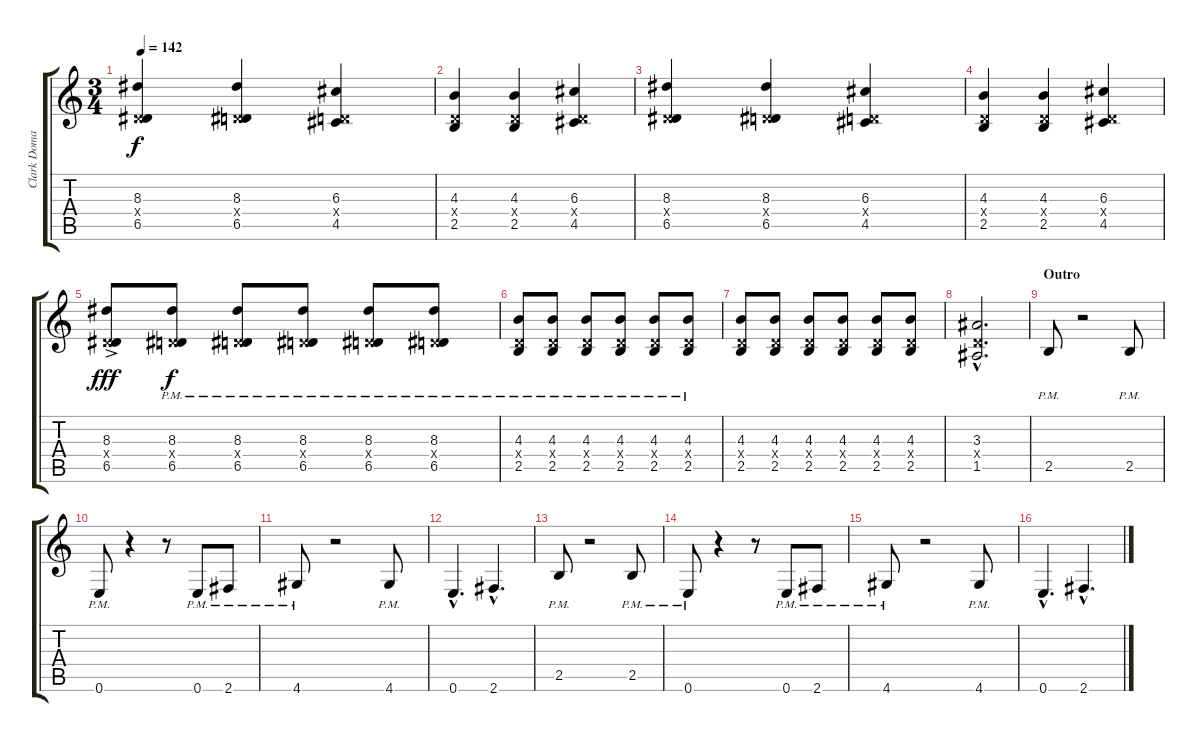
\track ("Clark Domae" "Clark Doma") {instrument electricguitarclean}
\staff {score tabs}
\tuning (E4 B3 G3 D3 A2 E2) {hide}
\ts (3 4)
\tempo 142
\clef g2
\ks c
(8.3 0.4{x} 6.5).4{dy f} (8.3 0.4{x} 6.5).4 (6.3 0.4{x} 4.5).4 |
(4.3 0.4{x} 2.5).4 (4.3 0.4{x} 2.5).4 (6.3 0.4{x} 4.5).4 |
(8.3 0.4{x} 6.5).4 (8.3 0.4{x} 6.5).4 (6.3 0.4{x} 4.5).4 |
(4.3 0.4{x} 2.5).4 (4.3 0.4{x} 2.5).4 (6.3 0.4{x} 4.5).4 |
(8.3 0.4{x} 6.5{ac}).8{dy fff} (8.3{pm} 0.4{x} 6.5{pm}).8{dy f} (8.3{pm} 0.4{x} 6.5{pm}).8 (8.3{pm} 0.4{x} 6.5{pm}).8 (8.3{pm} 0.4{x} 6.5{pm}).8 (8.3{pm} 0.4{x} 6.5{pm}).8 |
(4.3{pm} 0.4{x} 2.5{pm}).8 (4.3{pm} 0.4{x} 2.5{pm}).8 (4.3{pm} 0.4{x} 2.5{pm}).8 (4.3{pm} 0.4{x} 2.5{pm}).8 (4.3{pm} 0.4{x} 2.5{pm}).8 (4.3{pm} 0.4{x} 2.5{pm}).8 |
(4.3 0.4{x} 2.5).8 (4.3 0.4{x} 2.5).8 (4.3 0.4{x} 2.5).8 (4.3 0.4{x} 2.5).8 (4.3 0.4{x} 2.5).8 (4.3 0.4{x} 2.5).8 |
(3.3{hac} 0.4{hac x} 1.5{hac}).2{d} |
\section ("" "Outro")
2.5{pm}.8 r.2 2.5{pm}.8 |
0.6{pm}.8 r.4 r.8 0.6{pm}.8 2.6{pm}.8 |
4.6{pm}.8 r.2 4.6{pm}.8 |
0.6{hac}.4{d} 2.6{hac}.4{d} |
2.5{pm}.8 r.2 2.5{pm}.8 |
0.6{pm}.8 r.4 r.8 0.6{pm}.8 2.6{pm}.8 |
4.6{pm}.8 r.2 4.6{pm}.8 |
0.6{hac}.4{d} 2.6{hac}.4{d}
